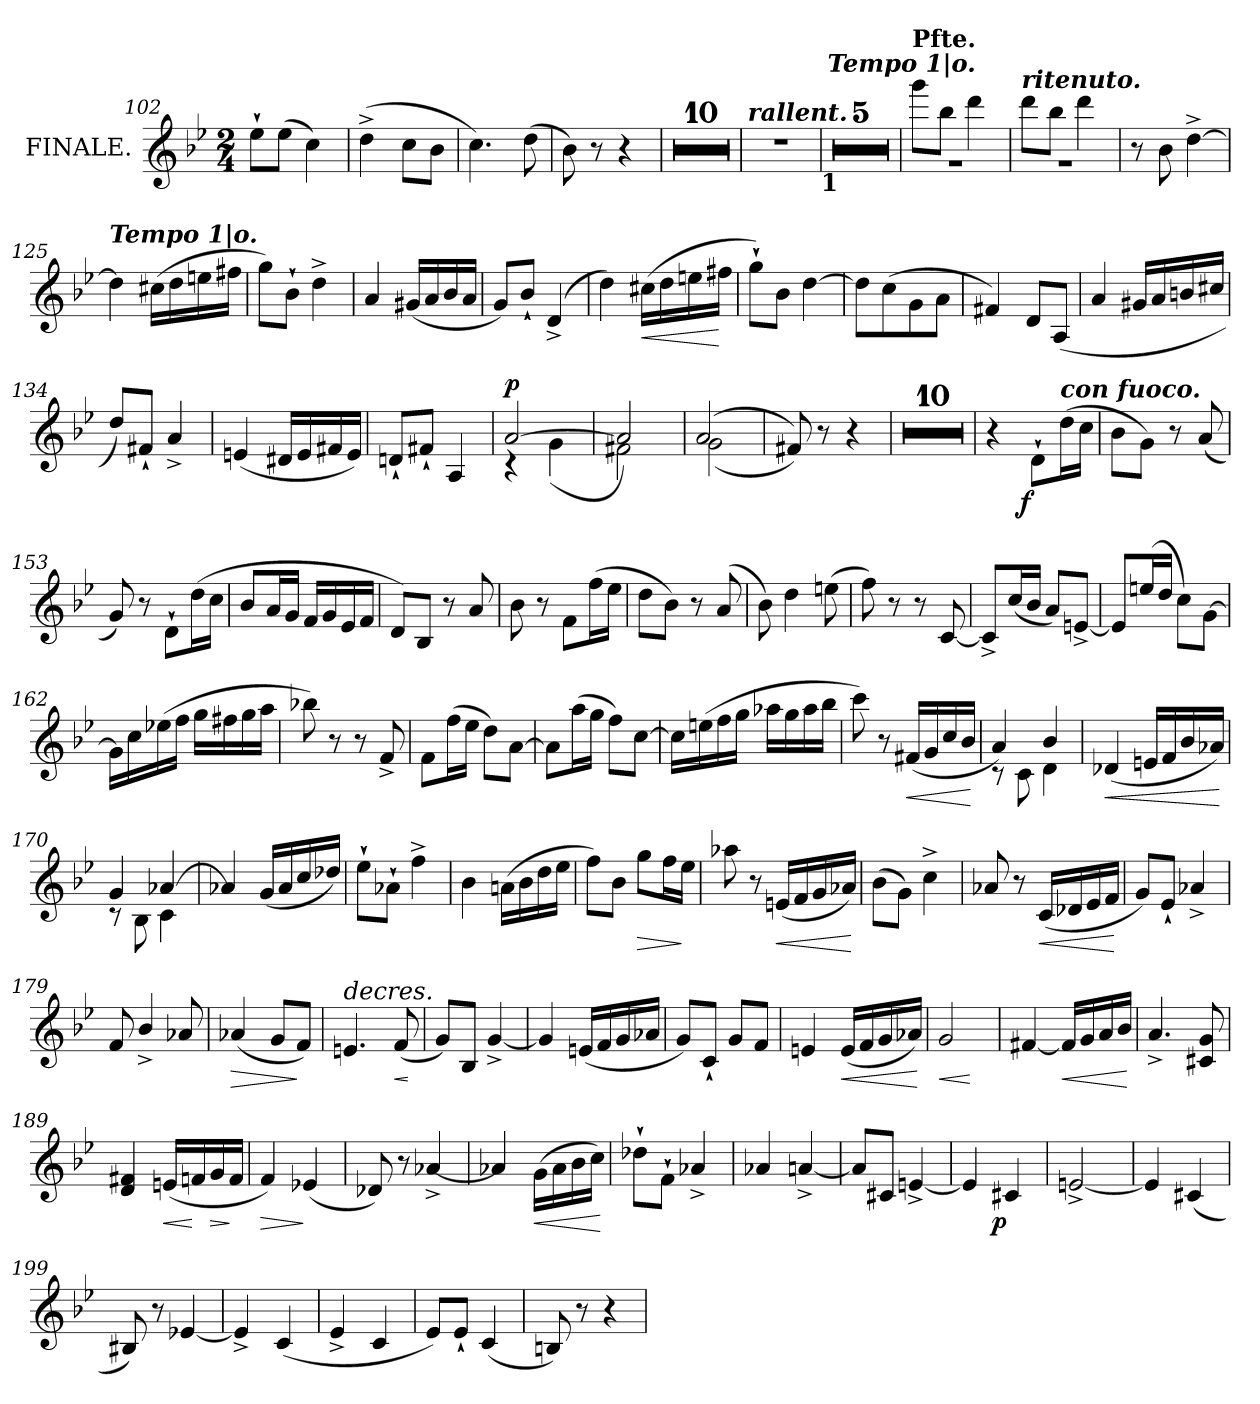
**kern	**dynam
*part1	*part1
*staff1	*staff1
*I"FINALE.	*
*clefG2	*
*k[b-e-]	*
*g:	*
*M2/4	*
=102	=102
8ee-`>L	.
(>8ee-J	.
4cc)	.
=103	=103
(>4dd^<	.
8ccL	.
8b-J	.
=104	=104
4.cc)	.
(>8dd	.
=105	=105
8b-)	.
8r	.
4r	.
=106	=106
2rdd	.
=107	=107
2rdd	.
=108	=108
2rdd	.
=109	=109
2rdd	.
=110	=110
2rdd	.
=111	=111
2rdd	.
=112	=112
2rdd	.
=113	=113
2rdd	.
=114	=114
2rdd	.
=115	=115
2rdd	.
=116	=116
!LO:TX:a:Bi:t=rallent.	!
2rdd	.
!LO:TX:b:B:t=1	!
=117	=117
!LO:TX:a:Bi:t=Tempo 1|o.	!
2rdd	.
=118	=118
2rdd	.
=119	=119
2rdd	.
=120	=120
2rdd	.
=121	=121
2rdd	.
=122	=122
*^	*
!LO:TX:a:B:t=Pfte.	!	!
8ggg!\L	2rg	.
8bb-!J	.	.
4ddd!\	.	.
=123	=123	=123
!LO:TX:a:Bi:t=ritenuto.	!	!
8ddd!\L	2rg	.
8bb-!J	.	.
4ddd!\	.	.
*v	*v	*
=124	=124
8r	.
8b-	.
[4dd^<	.
=125	=125
!LO:TX:a:Bi:t=Tempo 1|o.	!
4dd]	.
(>16cc#XLL	.
16dd	.
16een	.
16ff#XJJ	.
=126	=126
8ggL)	.
8b-`>J	.
4dd^>	.
=127	=127
4a	.
(<16g#XLL	.
16a	.
16b-	.
16aJJ	.
=128	=128
8gL)	.
8b-`<J	.
(>4d^<	.
=129	=129
4dd)	.
!	!LO:HP:b
(>16cc#XLL	<
16dd	.
16een	.
16ff#XJJ	[
=130	=130
8gg`>L)	.
8b-J	.
[4dd	.
=131	=131
8ddL]	.
(>8cc	.
8g	.
8aJ	.
=132	=132
4f#X/)	.
8dL	.
(<8AJ	.
=133	=133
4a	.
16g#XLL	.
16a	.
16bn	.
16cc#XJJ	.
=134	=134
8ddL)	.
8f#X`<J	.
4a^<	.
=135	=135
(<4en	.
16d#XLL	.
16e	.
16f#X	.
16eJJ)	.
=136	=136
8dn`<L	.
8f#X`<J	.
4A	.
=137	=137
*^	*
!	!	!LO:DY:a
[2a	4rc	p
.	(<4g	.
=138	=138	=138
2a])	2f#X	.
=139	=139	=139
(>2a/	(<2g	.
*v	*v	*
=140	=140
8f#X))	.
8r	.
4r	.
=141	=141
2rdd	.
=142	=142
2rdd	.
=143	=143
2rdd	.
=144	=144
2rdd	.
=145	=145
2rdd	.
=146	=146
2rdd	.
=147	=147
2rdd	.
=148	=148
2rdd	.
=149	=149
2rdd	.
=150	=150
2rdd	.
=151	=151
4r	.
!	!LO:DY:rj
8d`>\L	f
!LO:TX:a:Bi:t=con fuoco.	!
(>16ddL	.
16ccJJ	.
=152	=152
8b-\L	.
8gJ)	.
8r	.
(<8a	.
=153	=153
8g)	.
8r	.
8d`>\L	.
(>16ddL	.
16ccJJ	.
=154	=154
8b-L	.
16aL	.
16gJJ	.
16fLL	.
16g	.
16e-	.
16fJJ	.
=155	=155
8dL)	.
8B-J	.
8r	.
8a	.
=156	=156
8b-	.
8r	.
8f\L	.
(>16ffL	.
16ee-JJ	.
=157	=157
8ddL	.
8b-J)	.
8r	.
(>8a	.
=158	=158
8b-)	.
4dd	.
(>8een	.
=159	=159
8ff)	.
8r	.
8r	.
[8c/	.
=160	=160
8c^<L]	.
(<16ccL	.
16b-JJ	.
8aL)	.
[8en^<J	.
=161	=161
8enL]	.
(>16eenL	.
16ddJJ	.
8cc\L)	.
[8gJ	.
=162	=162
16gLL]	.
16cc	.
(>16ee-X	.
16ffJJ	.
16ggLL	.
16ff#X	.
16gg	.
16aaJJ	.
=163	=163
8bb-X)	.
8r	.
8r	.
8f^<	.
=164	=164
8fL	.
(>16ffL	.
16ee-JJ	.
8ddL)	.
[8aJ	.
=165	=165
8aL]	.
(>16aaL	.
16ggJJ	.
8ffL)	.
[8ccJ	.
=166	=166
16ccLL]	.
(>16een	.
16ff	.
16ggJJ	.
16aa-XLL	.
16gg	.
16aa-	.
16bb-JJ	.
=167	=167
8ccc)	.
8r	.
!	!LO:HP:b
(<16f#XLL	<
16g	.
16cc	.
16b-JJ	.
.	[
=168	=168
*^	*
4a)	8rc	.
.	8c	.
4b-	4d	.
=169	=169	=169
!	!	!LO:HP:b
*v	*v	*
(<4d-X	<
16enLL	.
16f	.
16b-	.
16a-XJJ)	.
.	[
=170	=170
*^	*
4g	8rc	.
.	8B-	.
[4a-X	4c	.
*v	*v	*
=171	=171
4a-X]	.
(<16g/LL	.
16a-	.
16cc	.
16dd-XJJ)	.
=172	=172
8ee-`>L	.
8a-X`>J	.
4ff^<	.
=173	=173
4b-	.
(>16anLL	.
16b-	.
16dd	.
16ee-JJ	.
=174	=174
8ffL)	.
8b-J	.
!	!LO:HP:b
8ggL	>
16ffL	.
16ee-JJ	]
=175	=175
8aa-X	.
8r	.
!	!LO:HP:b
(<16enLL	<
16f	.
16g	.
16a-XJJ)	.
.	[
=176	=176
(>8b-\L	.
8gJ)	.
4cc^>	.
=177	=177
8a-X/	.
8r	.
!	!LO:HP:b
(<16cLL	<
16d-X	.
16e-	.
16fJJ	.
.	[
=178	=178
8gL)	.
8e-`<J	.
4a-X^<	.
=179	=179
8f	.
4b-^</	.
8a-X	.
=180	=180
!	!LO:HP:b
(<4a-X	>
8gL	.
8fJ)	]
=181	=181
!LO:TX:a:i:t=decres.	!
4.en	.
!	!LO:HP:b
(<8f	<
.	[
=182	=182
8gL)	.
8B-J	.
[4g^<	.
=183	=183
4g]	.
(<16enLL	.
16f	.
16g	.
16a-XJJ	.
=184	=184
8gL)	.
8c`<J	.
8gL	.
8fJ	.
=185	=185
4en	.
!	!LO:HP:b
(<16eLL	<
16f	.
16g	.
16a-XJJ)	.
.	[
=186	=186
!	!LO:HP:b
2g	<
.	[
=187	=187
[4f#X	.
!	!LO:HP:b
16f#LL]	<
16g	.
16a	.
16b-JJ	.
.	[
=188	=188
4.a^<	.
8c#X 8g	.
=189	=189
4d 4f#X	.
!	!LO:HP:b
(<16enLL	<
16fn	[
!	!LO:HP:b
16g	>
16fJJ	]
=190	=190
!	!LO:HP:b
4f)	>
(<4e-X	]
=191	=191
8d-X)	.
8r	.
[4a-X^<	.
=192	=192
4a-X]	.
!	!LO:HP:b
(>16g\LL	<
16a-	.
16b-	.
16ccJJ)	.
.	[
=193	=193
8dd-X`>\L	.
8f`>J	.
4a-X^>/	.
=194	=194
4a-X	.
[4an^<	.
=195	=195
8aL]	.
8c#XJ	.
[4en^<	.
=196	=196
4en]	.
!	!LO:DY:rj
4c#X	p
=197	=197
[2en^	.
=198	=198
4en]	.
(<4c#X	.
=199	=199
8B#X)	.
8r	.
[4e-X	.
=200	=200
4e-^>]	.
(<4c	.
=201	=201
4e-^>	.
4c	.
=202	=202
8e-L)	.
8e-`J	.
(<4c	.
=203	=203
8Bn)	.
8r	.
4r	.
=	=
*-	*-
